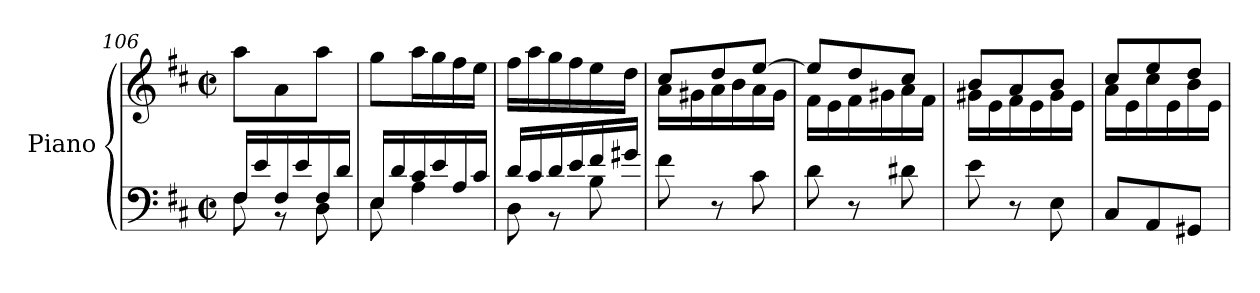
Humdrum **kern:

**kern	**kern
*part1	*part1
*staff2	*staff1
*I"Piano	*
*clefF4	*clefG2
*k[f#c#]	*k[f#c#]
*D:	*D:
*M2/2	*M2/2
*met(c|)	*met(c|)
=106	=106
*^	*
16F#LL	8F#\	8aaL
16e	.	.
16F#	8r	8a
16e	.	.
16F#	8D\	8aaJ
16dJJ	.	.
=107	=107	=107
16ELL	8E\	8ggL
16d	.	.
16c#	4A\	16aaL
16e	.	16gg
16A	.	16ff#
16c#JJ	.	16eeJJ
=108	=108	=108
16d/LL	8D\	16ff#LL
16c#/	.	16aa
16d/	8r	16gg
16e/	.	16ff#
16f#/	8B\	16ee
16g#X/JJ	.	16ddJJ
*v	*v	*
=109	=109
*	*^
8f#\	8cc#/L	16a\LL
.	.	16g#X\
8r	8dd/	16a\
.	.	16b\
8c#\	[8ee/J	16a\
.	.	16g#\JJ
!!LO:LB:g=z	!!
=110	=110	=110
8d	8ee/L]	16f#LL
.	.	16e
8r	8dd/	16f#
.	.	16g#X
8d#X	8cc#/J	16a
.	.	16f#JJ
=111	=111	=111
8e	8bL	16g#XLL
.	.	16e
8r	8a	16f#
.	.	16e
8E	8bJ	16g#
.	.	16eJJ
=112	=112	=112
8C#/L	8cc#/L	16aLL
.	.	16e
8AA/	8ee/	16cc#
.	.	16e
8GG#X/J	8dd/J	16b
.	.	16eJJ
*	*v	*v
=	=
*-	*-
